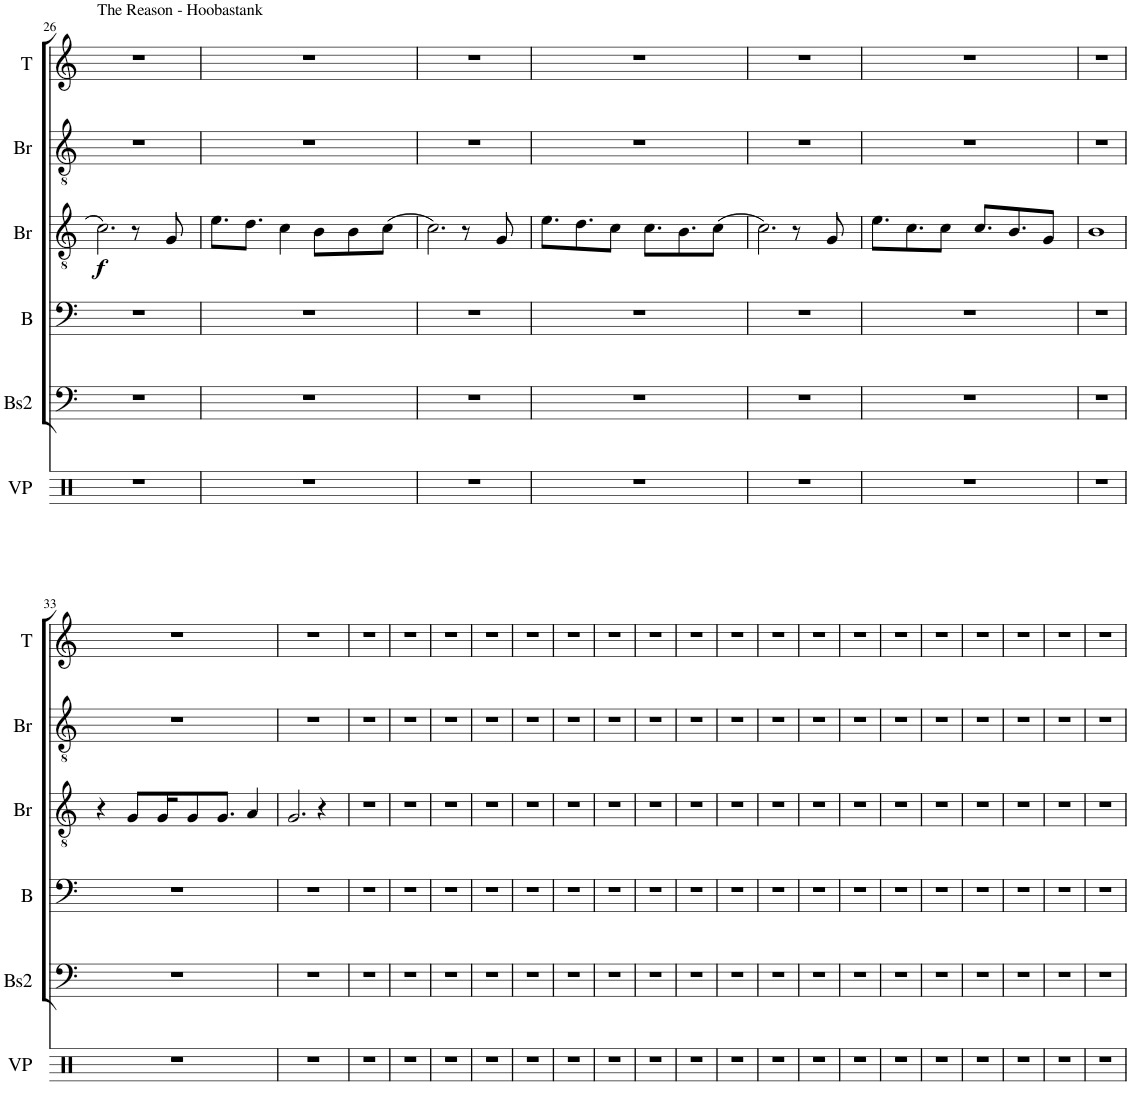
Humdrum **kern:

**kern	**kern	**kern	**kern	**dynam	**kern	**kern
*part6	*part5	*part4	*part3	*part3	*part2	*part1
*staff6	*staff5	*staff4	*staff3	*staff3	*staff2	*staff1
*I"Vocal Perc.	*I"Bass 2	*I"Bass 1	*I"Baritone 2	*	*I"Baritone 1	*I"Tenor
*I'VP	*I'Bs2	*I'B	*I'Br	*	*I'Br	*I'T
!!LO:PB:g=z
*clefX	*clefF4	*clefF4	*clefGv2	*	*clefGv2	*clefG2
*k[b-]	*k[]	*k[]	*k[]	*	*k[]	*k[]
*M4/4	*M4/4	*M4/4	*M4/4	*	*M4/4	*M4/4
*met(c)	*met(c)	*met(c)	*met(c)	*	*met(c)	*met(c)
=26	=26	=26	=26	=26	=26	=26
!	!	!	!	!	!	!LO:TX:a:t=The Reason - Hoobastank
!	!	!	!	!LO:DY:b	!	!
1r	1r	1r	2.c\	f	1r	1r
.	.	.	8r	.	.	.
.	.	.	8G/	.	.	.
=27	=27	=27	=27	=27	=27	=27
1r	1r	1r	8.e\L	.	1r	1r
.	.	.	8.d\J	.	.	.
.	.	.	4c\	.	.	.
.	.	.	8B\L	.	.	.
.	.	.	8B\	.	.	.
.	.	.	(8c\J	.	.	.
=28	=28	=28	=28	=28	=28	=28
1r	1r	1r	2.c\)	.	1r	1r
.	.	.	8r	.	.	.
.	.	.	8G/	.	.	.
=29	=29	=29	=29	=29	=29	=29
1r	1r	1r	8.e\L	.	1r	1r
.	.	.	8.d\	.	.	.
.	.	.	8c\J	.	.	.
.	.	.	8.c\L	.	.	.
.	.	.	8.B\	.	.	.
.	.	.	(8c\J	.	.	.
=30	=30	=30	=30	=30	=30	=30
1r	1r	1r	2.c\)	.	1r	1r
.	.	.	8r	.	.	.
.	.	.	8G/	.	.	.
=31	=31	=31	=31	=31	=31	=31
1r	1r	1r	8.e\L	.	1r	1r
.	.	.	8.c\	.	.	.
.	.	.	8c\J	.	.	.
.	.	.	8.c/L	.	.	.
.	.	.	8.B/	.	.	.
.	.	.	8G/J	.	.	.
=32	=32	=32	=32	=32	=32	=32
1r	1r	1r	1B	.	1r	1r
!!LO:LB:g=z
=33	=33	=33	=33	=33	=33	=33
1r	1r	1r	4r	.	1r	1r
.	.	.	8G/L	.	.	.
.	.	.	16G/K	.	.	.
.	.	.	8G/	.	.	.
.	.	.	8.G/J	.	.	.
.	.	.	4A/	.	.	.
=34	=34	=34	=34	=34	=34	=34
1r	1r	1r	2.G/	.	1r	1r
.	.	.	4r	.	.	.
=35	=35	=35	=35	=35	=35	=35
1r	1r	1r	1r	.	1r	1r
=36	=36	=36	=36	=36	=36	=36
1r	1r	1r	1r	.	1r	1r
=37	=37	=37	=37	=37	=37	=37
1r	1r	1r	1r	.	1r	1r
=38	=38	=38	=38	=38	=38	=38
1r	1r	1r	1r	.	1r	1r
=39	=39	=39	=39	=39	=39	=39
1r	1r	1r	1r	.	1r	1r
=40	=40	=40	=40	=40	=40	=40
1r	1r	1r	1r	.	1r	1r
=41	=41	=41	=41	=41	=41	=41
1r	1r	1r	1r	.	1r	1r
=42	=42	=42	=42	=42	=42	=42
1r	1r	1r	1r	.	1r	1r
=43	=43	=43	=43	=43	=43	=43
1r	1r	1r	1r	.	1r	1r
=44	=44	=44	=44	=44	=44	=44
1r	1r	1r	1r	.	1r	1r
=45	=45	=45	=45	=45	=45	=45
1r	1r	1r	1r	.	1r	1r
=46	=46	=46	=46	=46	=46	=46
1r	1r	1r	1r	.	1r	1r
=47	=47	=47	=47	=47	=47	=47
1r	1r	1r	1r	.	1r	1r
=48	=48	=48	=48	=48	=48	=48
1r	1r	1r	1r	.	1r	1r
=49	=49	=49	=49	=49	=49	=49
1r	1r	1r	1r	.	1r	1r
=50	=50	=50	=50	=50	=50	=50
1r	1r	1r	1r	.	1r	1r
=51	=51	=51	=51	=51	=51	=51
1r	1r	1r	1r	.	1r	1r
=52	=52	=52	=52	=52	=52	=52
1r	1r	1r	1r	.	1r	1r
=53	=53	=53	=53	=53	=53	=53
1r	1r	1r	1r	.	1r	1r
=	=	=	=	=	=	=
*-	*-	*-	*-	*-	*-	*-
